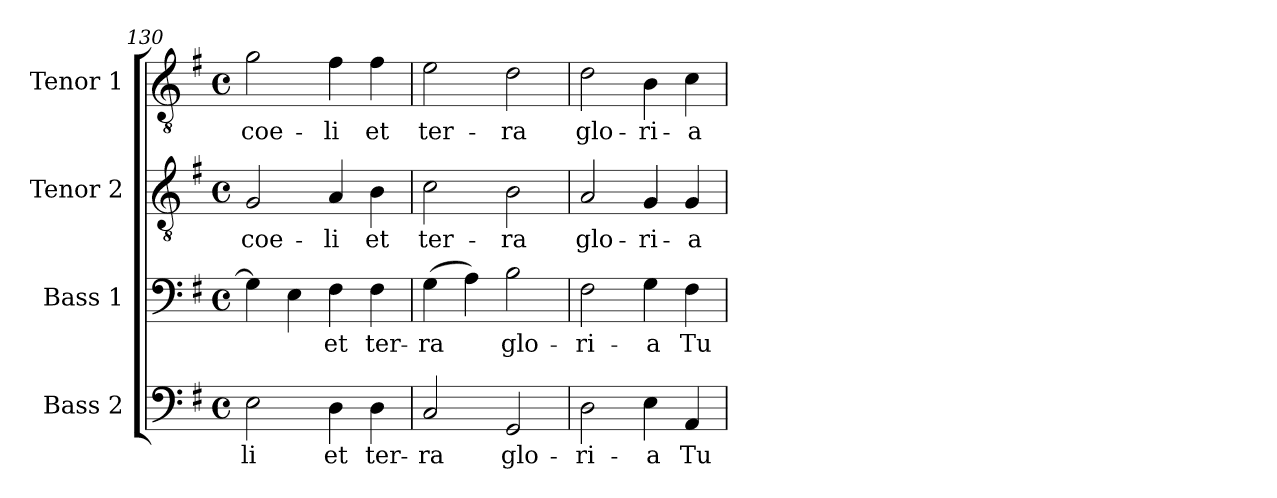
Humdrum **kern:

**kern	**text	**kern	**text	**kern	**text	**kern	**text
*part4	*part4	*part3	*part3	*part2	*part2	*part1	*part1
*staff4	*staff4	*staff3	*staff3	*staff2	*staff2	*staff1	*staff1
*I"Bass 2	*	*I"Bass 1	*	*I"Tenor 2	*	*I"Tenor 1	*
*I'B. 2	*	*I'B. 1	*	*I'T. 2	*	*I'T. 1	*
*clefF4	*	*clefF4	*	*clefGv2	*	*clefGv2	*
*k[f#]	*	*k[f#]	*	*k[f#]	*	*k[f#]	*
*G:	*	*G:	*	*G:	*	*G:	*
*M4/4	*	*M4/4	*	*M4/4	*	*M4/4	*
*met(c)	*	*met(c)	*	*met(c)	*	*met(c)	*
=130	=130	=130	=130	=130	=130	=130	=130
!	!LO:LY:b	!	!	!	!LO:LY:b	!	!LO:LY:b
2E\	-li	4G\]	.	2G/	coe-	2g\	coe-
.	.	4E\	.	.	.	.	.
!	!LO:LY:b	!	!LO:LY:b	!	!LO:LY:b	!	!LO:LY:b
4D\	et	4F#\	et	4A/	-li	4f#\	-li
!	!LO:LY:b	!	!LO:LY:b	!	!LO:LY:b	!	!LO:LY:b
4D\	ter-	4F#\	ter-	4B\	et	4f#\	et
=131	=131	=131	=131	=131	=131	=131	=131
!	!LO:LY:b	!	!LO:LY:b	!	!LO:LY:b	!	!LO:LY:b
2C/	-ra	(>4G\	-ra	2c\	ter-	2e\	ter-
.	.	4A\)	.	.	.	.	.
!	!LO:LY:b	!	!LO:LY:b	!	!LO:LY:b	!	!LO:LY:b
2GG/	glo-	2B\	glo-	2B\	-ra	2d\	-ra
=132	=132	=132	=132	=132	=132	=132	=132
!	!LO:LY:b	!	!LO:LY:b	!	!LO:LY:b	!	!LO:LY:b
2D\	-ri-	2F#\	-ri-	2A/	glo-	2d\	glo-
!	!LO:LY:b	!	!LO:LY:b	!	!LO:LY:b	!	!LO:LY:b
4E\	-a	4G\	-a	4G/	-ri-	4B\	-ri-
!	!LO:LY:b	!	!LO:LY:b	!	!LO:LY:b	!	!LO:LY:b
4AA/	Tu-	4F#\	Tu-	4G/	-a	4c\	-a
=	=	=	=	=	=	=	=
*-	*-	*-	*-	*-	*-	*-	*-
